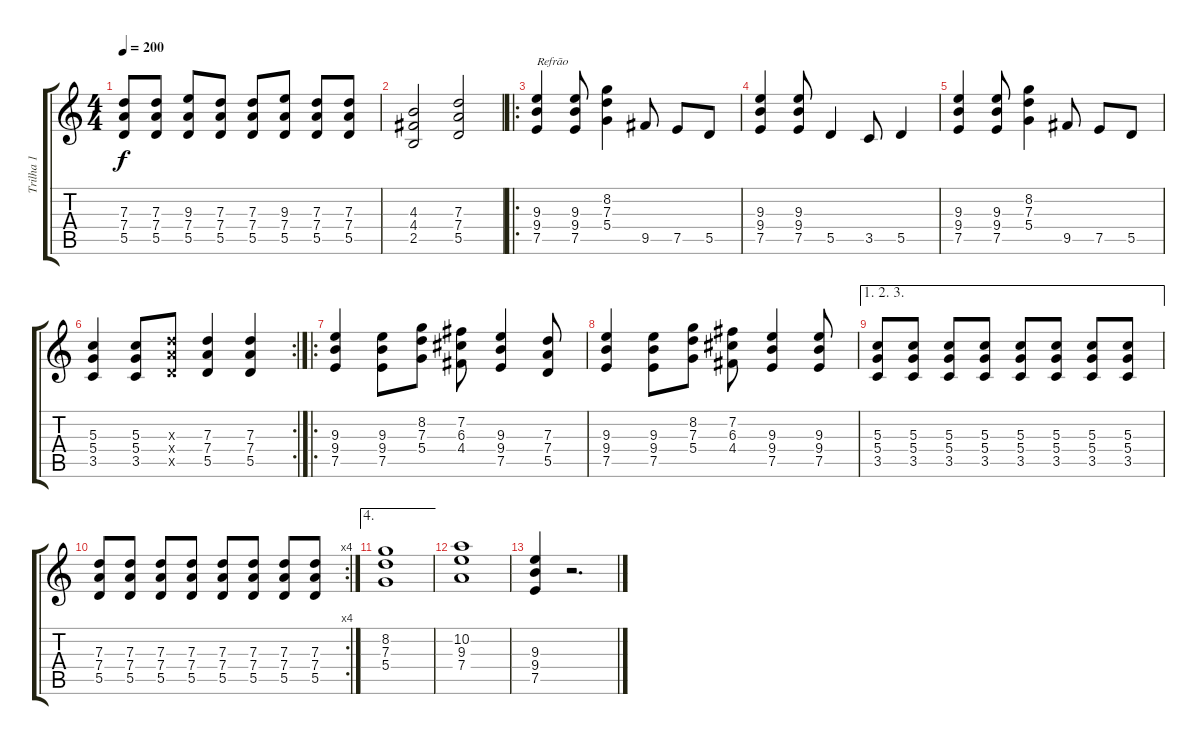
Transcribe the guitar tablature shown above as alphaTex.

\track ("Trilha 1" "Trilha 1") {instrument distortionguitar}
\staff {score tabs}
\tuning (E4 B3 G3 D3 A2 E2) {hide}
\ts (4 4)
\tempo 200
\clef g2
\ks c
(7.3 7.4 5.5).8{dy f} (7.3 7.4 5.5).8 (9.3 7.4 5.5).8 (7.3 7.4 5.5).8 (7.3 7.4 5.5).8 (9.3 7.4 5.5).8 (7.3 7.4 5.5).8 (7.3 7.4 5.5).8 |
(4.3 4.4 2.5).2 (7.3 7.4 5.5).2 |
\ro
(9.3 9.4 7.5).4{txt "Refrão"} (9.3 9.4 7.5).8 (8.2 7.3 5.4).4 9.5.8 7.5.8 5.5.8 |
(9.3 9.4 7.5).4 (9.3 9.4 7.5).8 5.5.4 3.5.8 5.5.4 |
(9.3 9.4 7.5).4 (9.3 9.4 7.5).8 (8.2 7.3 5.4).4 9.5.8 7.5.8 5.5.8 |
\rc 2
(5.3 5.4 3.5).4 (5.3 5.4 3.5).8 (7.3{x} 7.4{x} 5.5{x}).8 (7.3 7.4 5.5).4 (7.3 7.4 5.5).4 |
\ro
(9.3 9.4 7.5).4 (9.3 9.4 7.5).8 (8.2 7.3 5.4).8 (7.2 6.3 4.4).8 (9.3 9.4 7.5).4 (7.3 7.4 5.5).8 |
(9.3 9.4 7.5).4 (9.3 9.4 7.5).8 (8.2 7.3 5.4).8 (7.2 6.3 4.4).8 (9.3 9.4 7.5).4 (9.3 9.4 7.5).8 |
\ae (1 2 3)
(5.3 5.4 3.5).8 (5.3 5.4 3.5).8 (5.3 5.4 3.5).8 (5.3 5.4 3.5).8 (5.3 5.4 3.5).8 (5.3 5.4 3.5).8 (5.3 5.4 3.5).8 (5.3 5.4 3.5).8 |
\rc 4
(7.3 7.4 5.5).8 (7.3 7.4 5.5).8 (7.3 7.4 5.5).8 (7.3 7.4 5.5).8 (7.3 7.4 5.5).8 (7.3 7.4 5.5).8 (7.3 7.4 5.5).8 (7.3 7.4 5.5).8 |
\ae 4
(8.2 7.3 5.4).1 |
(10.2 9.3 7.4).1 |
(9.3 9.4 7.5).4 r.2{d}
